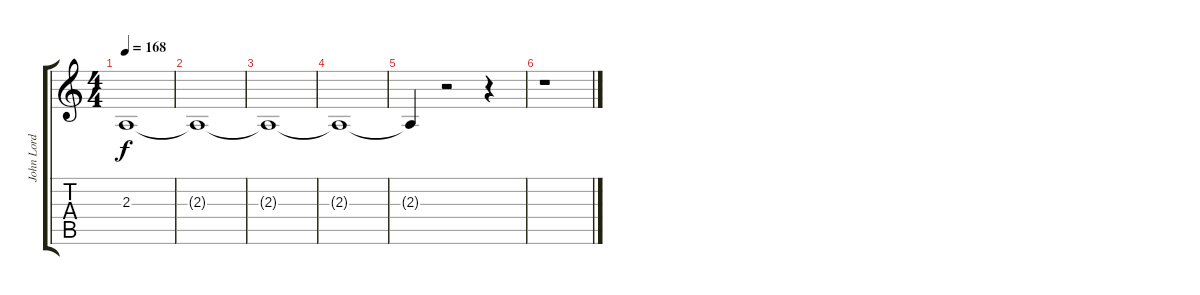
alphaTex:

\track ("John Lord" "John Lord") {instrument rockorgan}
\staff {score tabs}
\tuning (E4 B3 G3 D3 A2 E2) {hide}
\ts (4 4)
\tempo 168
\clef g2
\ks c
2.3{t}.1{dy f} |
2.3{t}.1 |
2.3{t}.1 |
2.3{t}.1 |
2.3{t}.4 r.2 r.4 |
r.1
